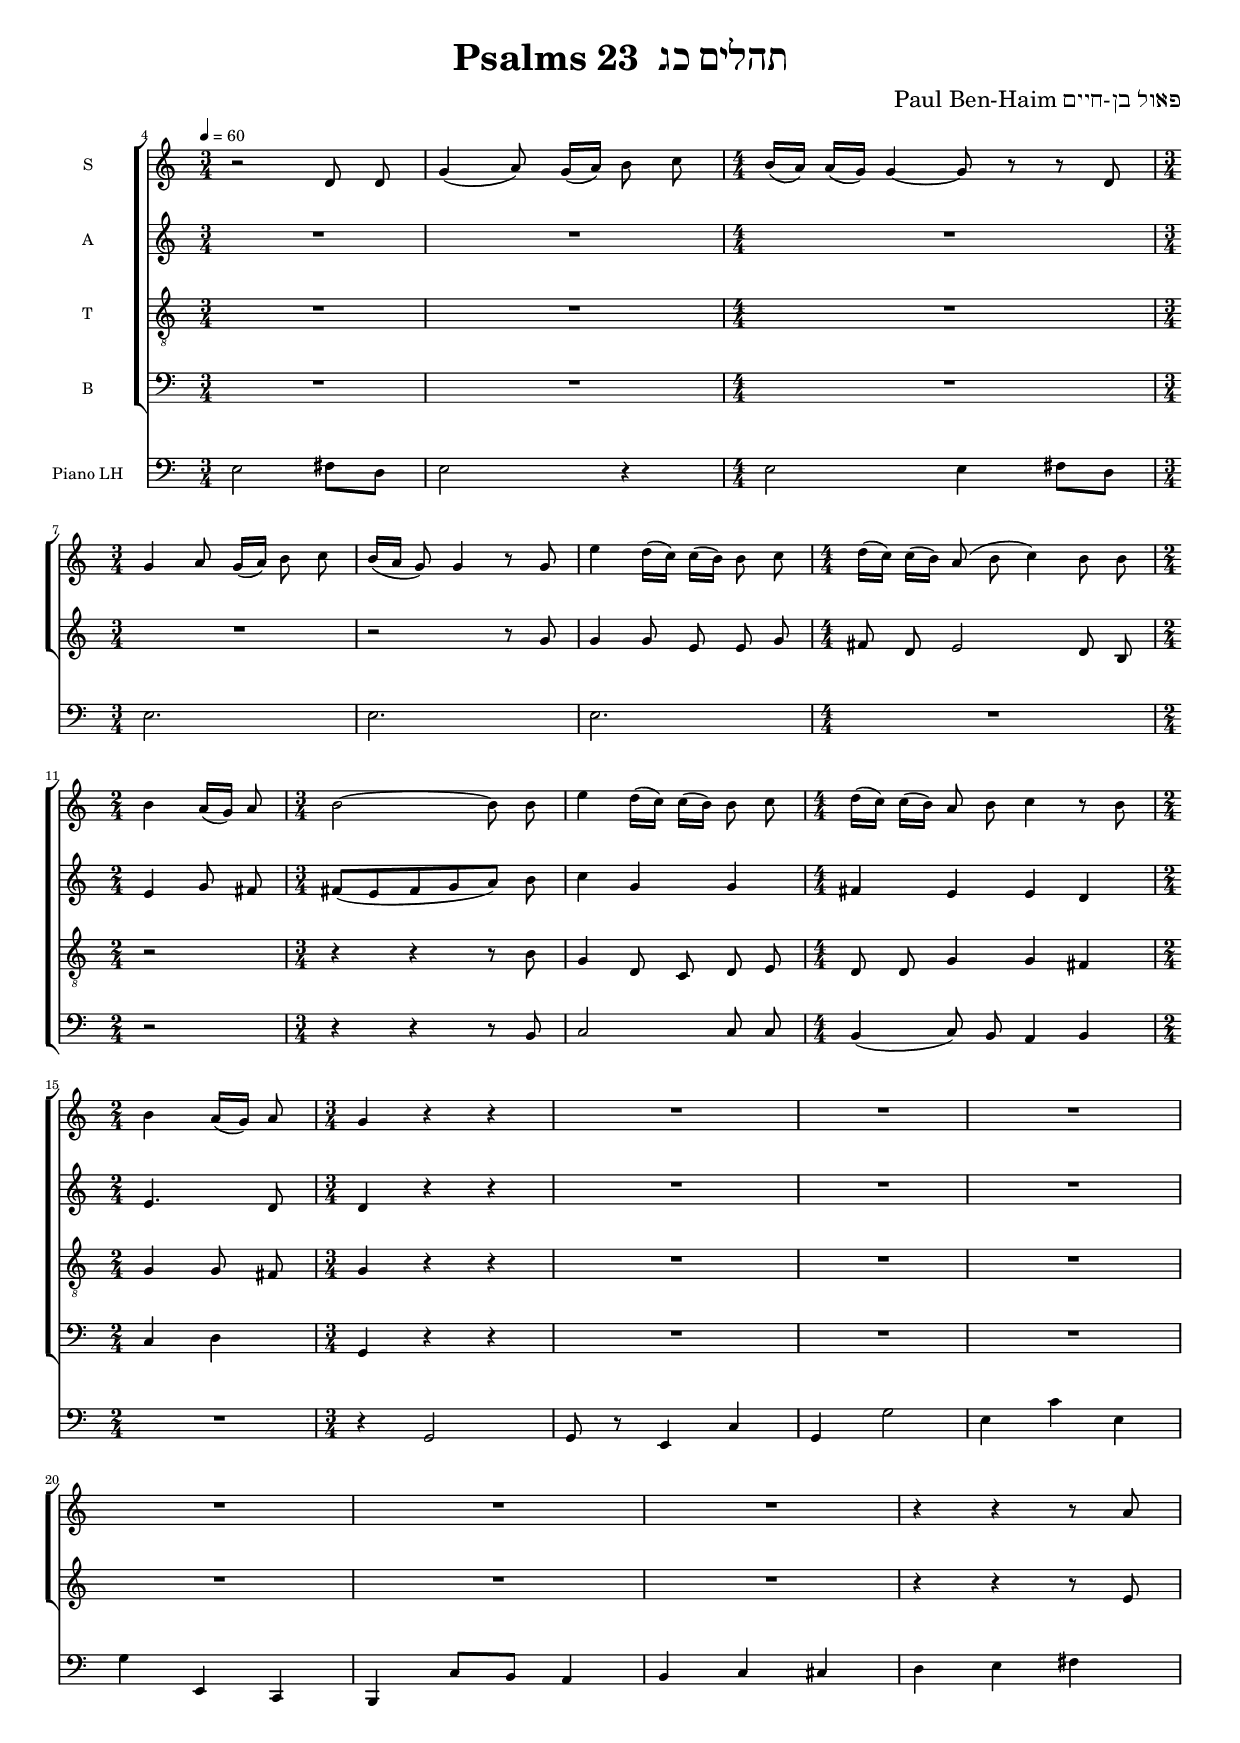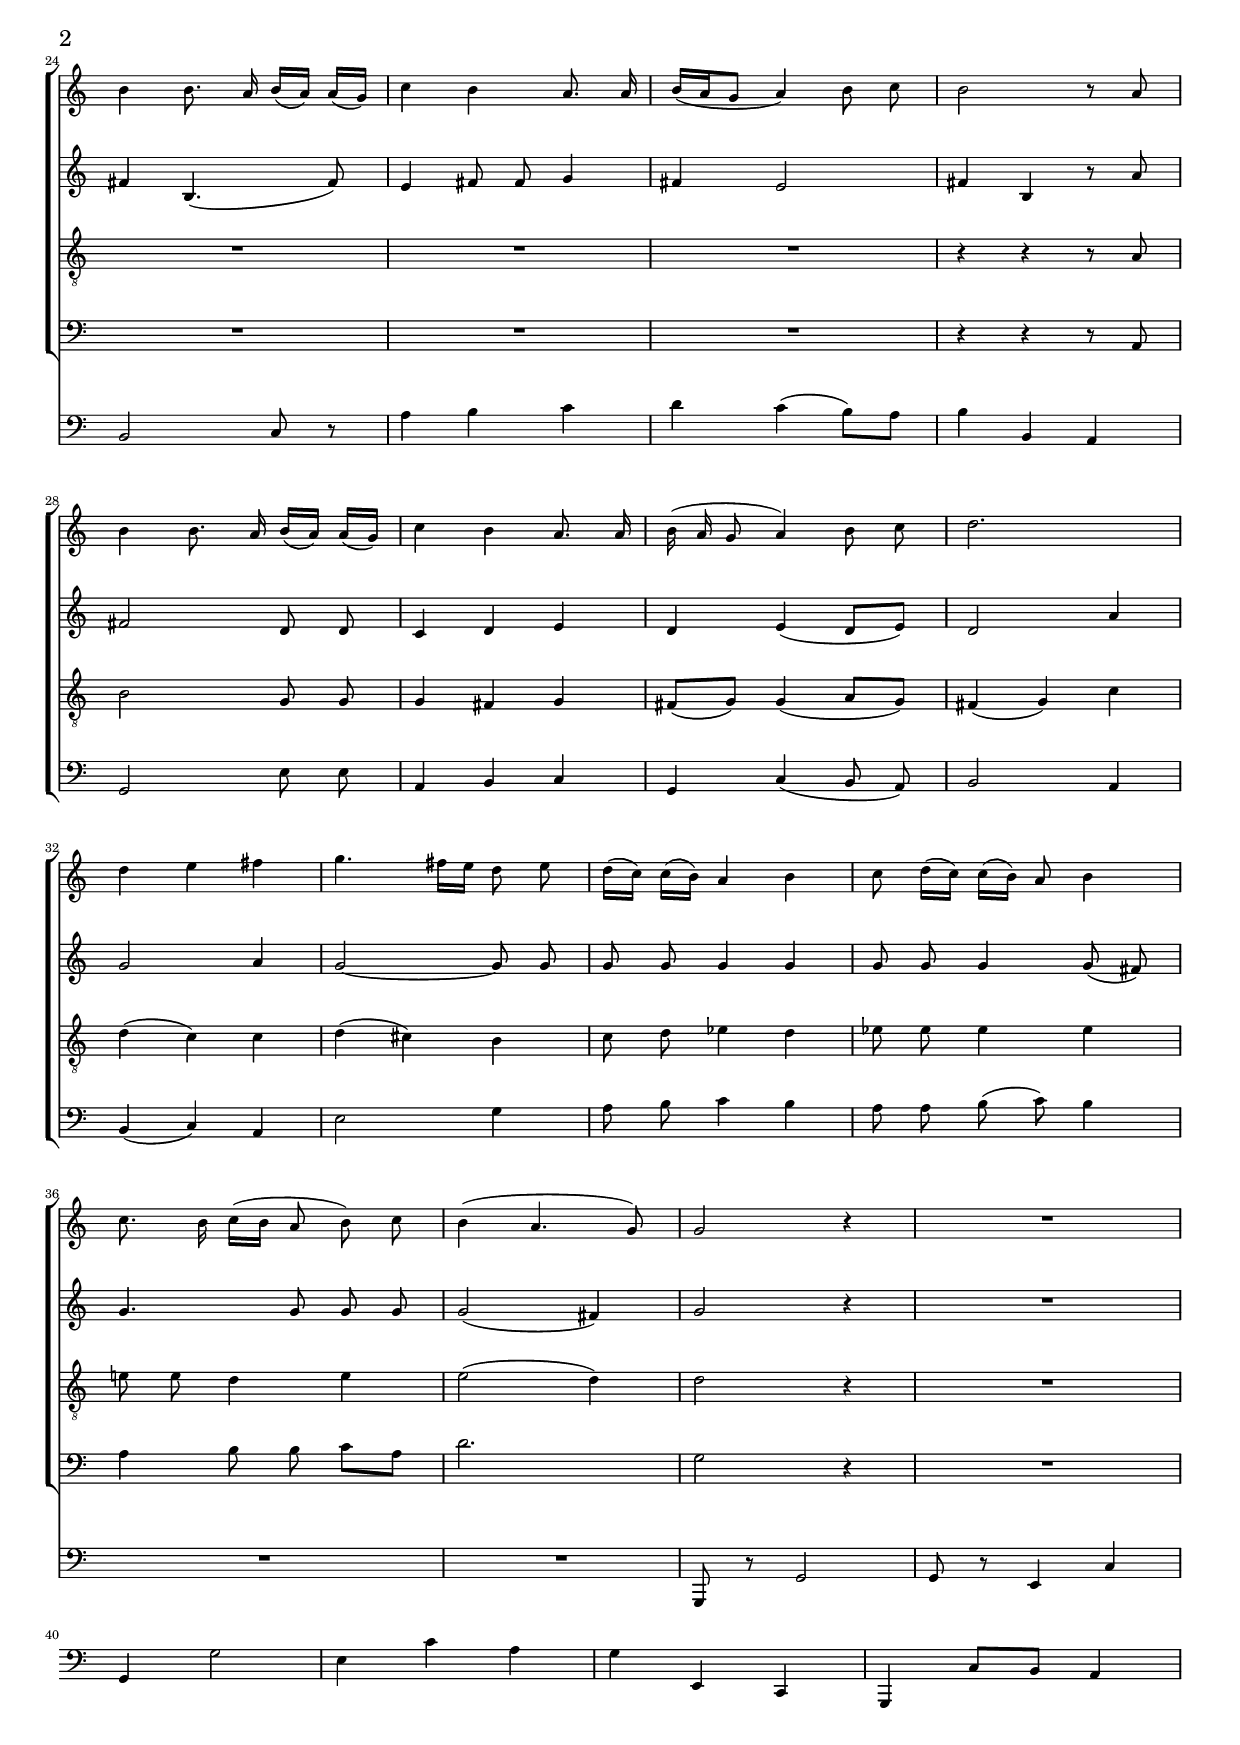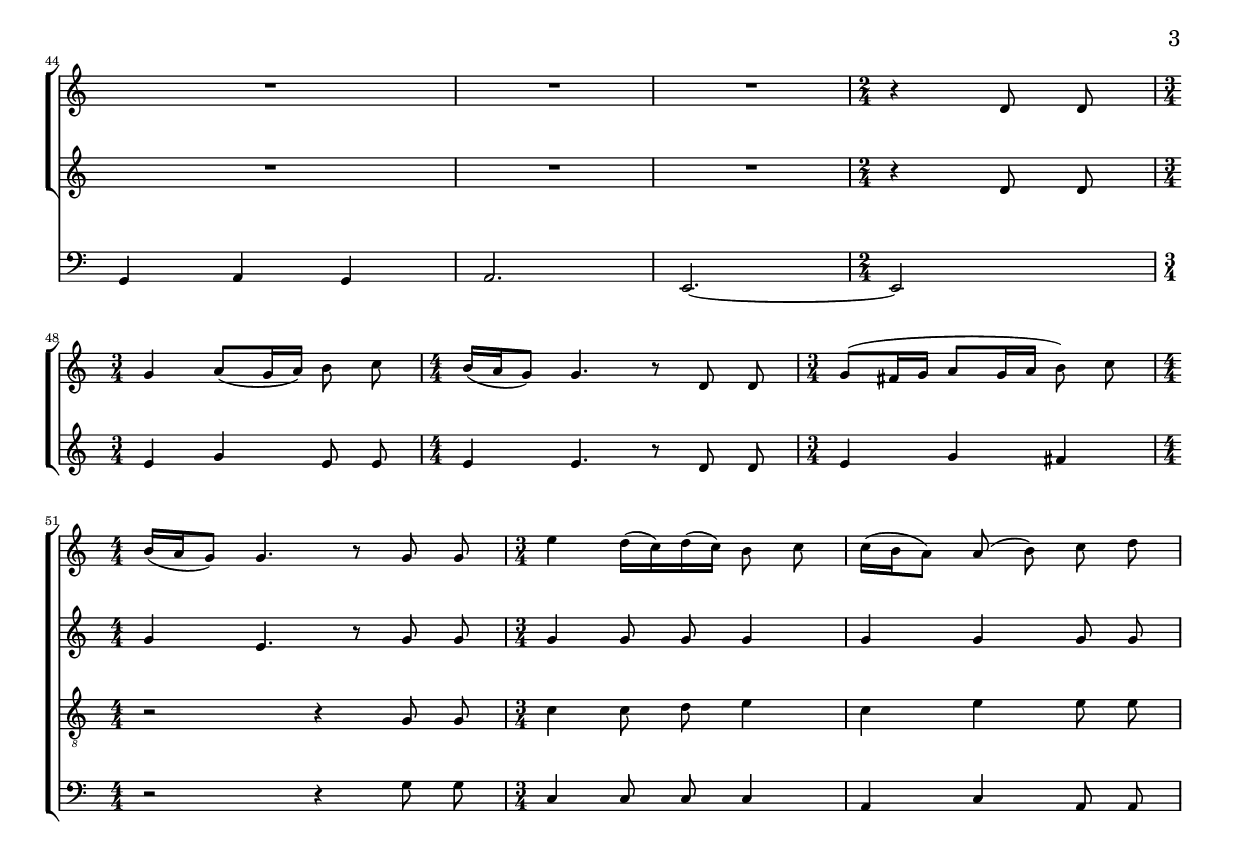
\include "english.ly"
\version "2.22.0"

global = {
  \key a \minor
  \time 3/4
  \tempo 4 = 60
}

%%%%%%%%%%%%%%%%%%%%%%%%%%%%%%%%
sopMusic = \relative c'' {
  \dynamicUp \numericTimeSignature
  % page 12
  \set Score.currentBarNumber = #4
  r2 d,8 d8 |
  g4( a8) g16[( a]) b8 c |
  \time 4/4 b16[( a]) a[( g]) g4~ g8 r8 r8 d8 |
\break
  % page 13
  \time 3/4 g4 a8  g16[( a]) b8 c |
  b16[( a] g8) g4 r8 g8 |
  e'4 d16[( c]) c[( b]) b8 c8 |
  \time 4/4 d16[( c]) c[( b]) a8( b c4) b8 b |
\break
  \time 2/4 b4 a16[( g]) a8 |
  \time 3/4 b2~ b8 b8 |
  e4 d16[( c]) c[( b]) b8 c8 |
  \time 4/4 d16[( c]) c[( b]) a8 b c4 r8 b8 |
\break
  % page 14
  \time 2/4 b4 a16[( g]) a8 |
  \time 3/4 g4 r4 r4 |
  R1*3/4 |
  R1*3/4 |
  R1*3/4 |
\break
  R1*3/4 |
  R1*3/4 |
  R1*3/4 |
  r4 r4 r8 a8 |
\break
  % page 15
  b4 b8. a16 b16[( a]) a[( g]) |
  c4 b a8. a16 |
  b16[( a g8] a4) b8 c |
  b2 r8 a8 |
\break
  b4 b8. a16 b16[( a]) a[( g]) |
  c4 b a8. a16 |
  b16( a g8] a4) b8 c |
  d2. |
\break
  % page 16, bar 32
  d4 e fs |
  g4. fs16[ e] d8 e |
  d16[( c]) c[( b]) a4 b |
  c8 d16[( c]) c[( b]) a8 b4 |
\break % bqr 36
  c8. b16 c16[(b] a8 b) c8 |
  b4( a4. g8) |
  g2 r4 |
  R1*3/4 |
\break
  % page 17, bar 40
  R1*3/4 | R1*3/4 | R1*3/4 | R1*3/4 |
\break % bar 44
  R1*3/4 | R1*3/4 | R1*3/4 |
  \time 2/4 r4 d8 d |
\break
  % page 18
  \time 3/4 g4 a8[( g16 a]) b8 c |
  \time 4/4 b16[( a g8]) g4. r8 d8 d |
  \time 3/4 g8[( fs16 g] a8[ g16 a] b8) c8 |
\break
  \time 4/4 b16[( a g8]) g4. r8 g8 g |
  \time 3/4 e'4 d16[( c) d( c]) b8 c |
  c16[( b a8]) a8( b) c d |
  % page 19
  % page 20
  % page 21
} % end-of sopMusic

%%%%%%%%%%%%%%%%%%%%%%%%%%%%%%%%
altMusic = \relative c'' {
  \dynamicUp \numericTimeSignature
  % page 12
  R1*3/4 |
  R1*3/4 |
  \time 4/4 R1 |
  % page 13
  \time 3/4 R1*3/4 |
  r2 r8 g8 |
  g4 g8 e e g |
  \time 4/4 fs8 d  e2 d8 b |

  \time 2/4 e4  g8 fs8 |
  \time 3/4 fs8[( e fs g a]) b |
  c4 g g |
  \time 4/4 fs4 e e d |
  % page 14
  \time 2/4 e4. d8 |
  \time 3/4 d4 r4 r4 |
  R1*3/4 |
  R1*3/4 |
  R1*3/4 |

  R1*3/4 |
  R1*3/4 |
  R1*3/4 |
  r4 r4 r8 e8
  % page 15
  fs4 b,4.( fs'8) |
  e4 fs8 fs g4 |
  fs4 e2 |
  fs4 b, r8 a'8 |

  fs2 d8 d8 |
  c4 d e |
  d e( d8[ e]) |
  d2 a'4 |
  % page 16
  g2 a4 |
  g2~ g8 g8 |
  g8 g g4 g |
  g8 g g4 g8( fs) |

  g4. g8 g g |
  g2( fs4) |
  g2 r4 |
  R1*3/4 |
  % page 17
  R1*3/4 | R1*3/4 | R1*3/4 | R1*3/4 |

  R1*3/4 | R1*3/4 | R1*3/4 |
  \time 2/4 r4 d8 d |
  % page 18
  \time 3/4 e4 g e8 e8 |
  \time 4/4 e4 e4. r8 d8 d8 |
  \time 3/4 e4 g fs |

  \time 4/4 g4 e4. r8 g8 g |
  \time 3/4 g4 g8 g g4 |
  g4 g g8 g |
  % page 19
  % page 20
  % page 21
} % end of altMusic

%%%%%%%%%%%%%%%%%%%%%%%%%%%%%%%%
tenMusic = \relative c' {
  \dynamicUp \numericTimeSignature
  % page 12
  R1*3/4 |
  R1*3/4 |
  \time 4/4 R1 |
  % page 13
  \time 3/4 R1*3/4 |
  R1*3/4 |
  R1*3/4 |
  \time 4/4 R1*4/4 |

  \time 2/4 r2 |
  \time 3/4 r4 r4 r8 b8 |
  g4 d8 c d e |
  \time 4/4 d8 d g4 g fs |
  % page 14
  \time 2/4 g4 g8 fs |
  \time 3/4 g4 r4 r4 |
  R1*3/4 |
  R1*3/4 |
  R1*3/4 |

  R1*3/4 |
  R1*3/4 |
  R1*3/4 |
  R1*3/4 |
  % page 15
  R1*3/4 |
  R1*3/4 |
  R1*3/4 |
  r4 r4 r8 a8 |

  b2 g8 g8 |
  g4 fs g |
  fs8[( g]) g4( a8[ g]) |
  fs4( g) c |
  % page 16
  d4( c) c |
  d( cs) b |
  c8 d ef4 d |
  ef8 ef ef4 ef |

  e!8 e d4 e |
  e2( d4)  |
  d2 r4 |
  R1*3/4 |
  % page 17
  R1*3/4 | R1*3/4 | R1*3/4 | R1*3/4 |

  R1*3/4 | R1*3/4 | R1*3/4 |
  \time 2/4 r2 |
  % page 18
  \time 3/4 R1*3/4 |
  \time 4/4 R1 |
  \time 3/4 R1*3/4 |

  \time 4/4 r2 r4 g,8 g8 |
  \time 3/4 c4 c8 d e4 |
  c4 e e8 e |
  
  % page 19
  % page 20
  % page 21
} % end of tenMusic

%%%%%%%%%%%%%%%%%%%%%%%%%%%%%%%%
basMusic = \relative c {
  \dynamicUp \numericTimeSignature
  % page 12
  R1*3/4 |
  R1*3/4 |
  \time 4/4 R1 |
  % page 13
  \time 3/4 R1*3/4 |
  R1*3/4 |
  R1*3/4 |
  \time 4/4 R1*4/4 |

  \time 2/4 r2 |
  \time 3/4 r4 r4 r8 b8 |
  c2 c8 c8 |
  \time 4/4 b4( c8) b8 a4 b4 |
  % page 14
  \time 2/4 c4 d |
  \time 3/4 g,4 r4 r4 |
  R1*3/4 |
  R1*3/4 |
  R1*3/4 |

  R1*3/4 |
  R1*3/4 |
  R1*3/4 |
  R1*3/4 |
  % page 15
  R1*3/4 |
  R1*3/4 |
  R1*3/4 |
  r4 r4 r8 a8 |

  g2 e'8 e8 |
  a,4 b c |
  g c( b8 a8) |
  b2 a4 |
  % page 16
  b4( c) a |
  e'2 g4 |
  a8 b c4 b |
  a8 a b( c) b4 |

  a4 b8 b c8[ a] |
  d2. |
  g,2 r4 |
  R1*3/4 |
  % page 17
  R1*3/4 | R1*3/4 | R1*3/4 | R1*3/4 |

  R1*3/4 | R1*3/4 | R1*3/4 |
  \time 2/4 r2 |
  % page 18
  \time 3/4 R1*3/4 |
  \time 4/4 R1 |
  \time 3/4 R1*3/4 |

  \time 4/4 r2 r4 g8 g8 |
  \time 3/4 c,4 c8 c c4 |
  a4 c a8 a |
  % page 19
  % page 20
  % page 21
} % end of basMusic

LHMusic = \relative c {
  \dynamicUp \numericTimeSignature
  % page 12
  e2 fs8[ d] |
  e2 r4 |
  \time 4/4 e2 e4  fs8[ d] |
  % page 13m b1r 7
  \time 3/4 e2. |
  e2. |
  e2. |
  \time 4/4 R1*4/4 |
  % bar 11
  \time 2/4 r2 |
  \time 3/4 R1*3/4 |
  R1*3/4 |
  \time 4/4 R1*4/4
  % page 14, bar 15
  \time 2/4 R1*2/4 |
  \time 3/4 r4 g,2 |
  g8 r8 e4 c' |
  g4 g'2 |
  e4 c' e, |
  % bar 20
  g4 e, c |
  b4 c'8[ b] a4 |
  b c cs
  d4 e fs |
  % page 15, bar 24
  b,2 c8 r8 |
  a'4 b c |
  d4 c( b8[) a] |
  b4 b, a |
  % bar 28
  R1*3/4 |
  R1*3/4 |
  R1*3/4 |
  R1*3/4 |
  % page 16, bar 32
  R1*3/4 |
  R1*3/4 |
  R1*3/4 |
  R1*3/4 |
  % bar 36 
  R1*3/4 |
  R1*3/4 |
  g,8 r8 g'2 |
  g8 r8 e4 c' |
  % page 17, bar 40
  g4 g'2 |
  e4 c' a |
  g4 e, c |
  g4 c'8[ b] a4 |
  % bar 44
  g4 a g |
  a2. |
  e2.~ |
  \time 2/4 e2 |
}


\header {
  title = "Psalms 23  תהלים כג"
  composer = "Paul Ben-Haim פאול בן-חיים"
  % Do not display the tagline for this book
  % tagline = ##f
}

\layout {
  #(layout-set-staff-size 14)
  \context {
    \Staff
    \RemoveEmptyStaves
  }
  \context {
    \ChoirStaff
    \RemoveEmptyStaves
  }
  % \context {
  %   \Lyrics
  %   \override  LyricHyphen #'minimum-distance = #0.8
  % }
}

\score {
  <<
    \new ChoirStaff <<

      \new Staff = "sop" <<
      \set Staff.midiInstrument = "flute"
        \new Voice = "sopranos" {
          \set Staff.instrumentName = "S"
          <<
             \autoBeamOff
             \global \sopMusic
          >>
        }
      >>

      \new Staff = "alt" <<
	\set Staff.midiInstrument = #"oboe"
        \new Voice = "altos" {
          \set Staff.instrumentName = "A"
          <<
             \autoBeamOff
             \global \altMusic
          >>
        }
      >>

      \new Staff = "ten" <<
	% \set Staff.midiInstrument = #"cello"        %% too vibrator
	% \set Staff.midiInstrument = #"tenor sax"    %% Too loud
	\set Staff.midiInstrument = #"english horn"
        \clef "G_8"
        \new Voice = "tenors" {
          \set Staff.instrumentName = "T"
          <<
             \autoBeamOff
             \global \tenMusic
          >>
        }
      >>

      \new Staff = "bas" <<
	\set Staff.midiInstrument = #"bassoon"
        \clef bass
        \new Voice = "basses" {
          \set Staff.instrumentName = "B"
          <<
             \autoBeamOff
             \global \basMusic
          >>
        }
      >>
    >>
    \new Staff {
      \set Staff.midiInstrument = "acoustic grand"
      \clef bass
    \new Voice = "SoloVoice" <<
      \set Staff.instrumentName = "Piano LH"
      \autoBeamOff
      \global \LHMusic
    >>
    }
  >>

  \header { }

  \layout {
    % $(layout-set-staff-size 17)
    % \override LyricText #'font-size = #1.81
    \context {
      \Staff
    }
  }
  \midi {
    \context {
      \Score
    }
  }
}
